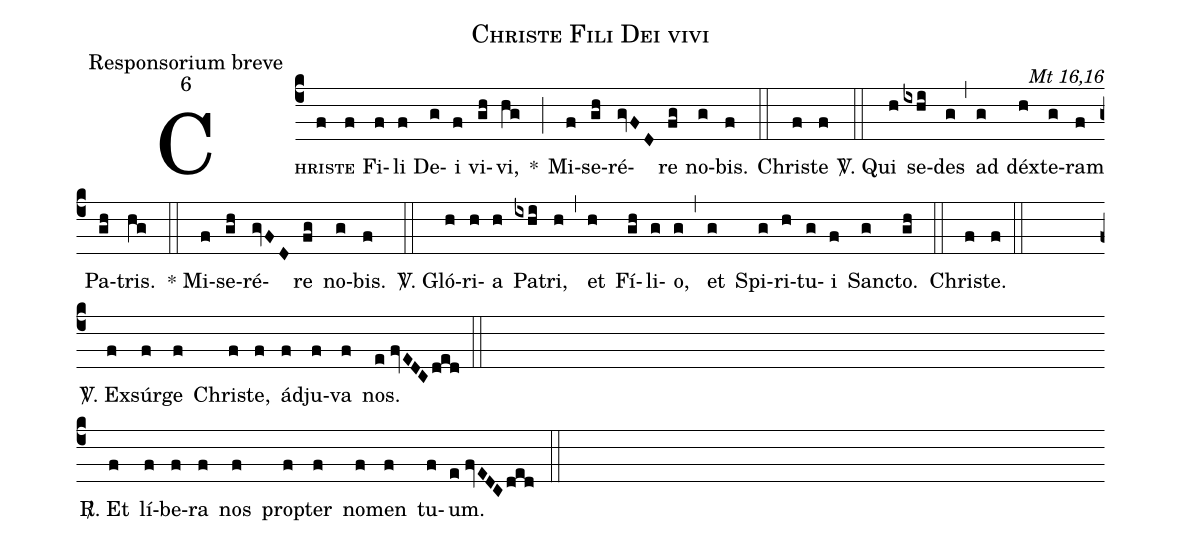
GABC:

name:Christe Fili Dei vivi;
office-part:Responsorium breve;
mode:6;
commentary:Mt 16,16;
%%
(c4) <sc>Chri(f)ste</sc>(f) Fi(f)li(f) De(g)i(f) vi(gh)vi,(hg) *(;) Mi(f)se(gh)ré(gvFD)re(fg) no(g)bis.(f) (::) Chri(f)ste(f) (::)
<sp>V/</sp>. Qui(h) se(ixhi)des(g) (,) ad(g) déx(h)te(g)ram(f) Pa(gh)tris.(hg) (::) * Mi(f)se(gh)ré(gvFD)re(fg) no(g)bis.(f) (::)
<sp>V/</sp>. Gló(h)ri(h)a(h) Pa(ixhi)tri,(h) (,) et(h) Fí(gh)li(g)o,(g) (,) et(g) Spi(g)ri(h)tu(g)i(f) San(g)cto.(gh) (::) Chri(f)ste.(f) (::) (Z)

<sp>V/</sp>. Ex(f)súr(f)ge(f) Chri(f)ste,(f) ád(f)ju(f)va(f) nos.(e//fvEDC/ded) (::) (Z-)
<sp>R/</sp>. Et(f) lí(f)be(f)ra(f) nos(f) pro(f)pter(f) no(f)men(f) tu(f)um.(e//fvEDC/ded) (::)
